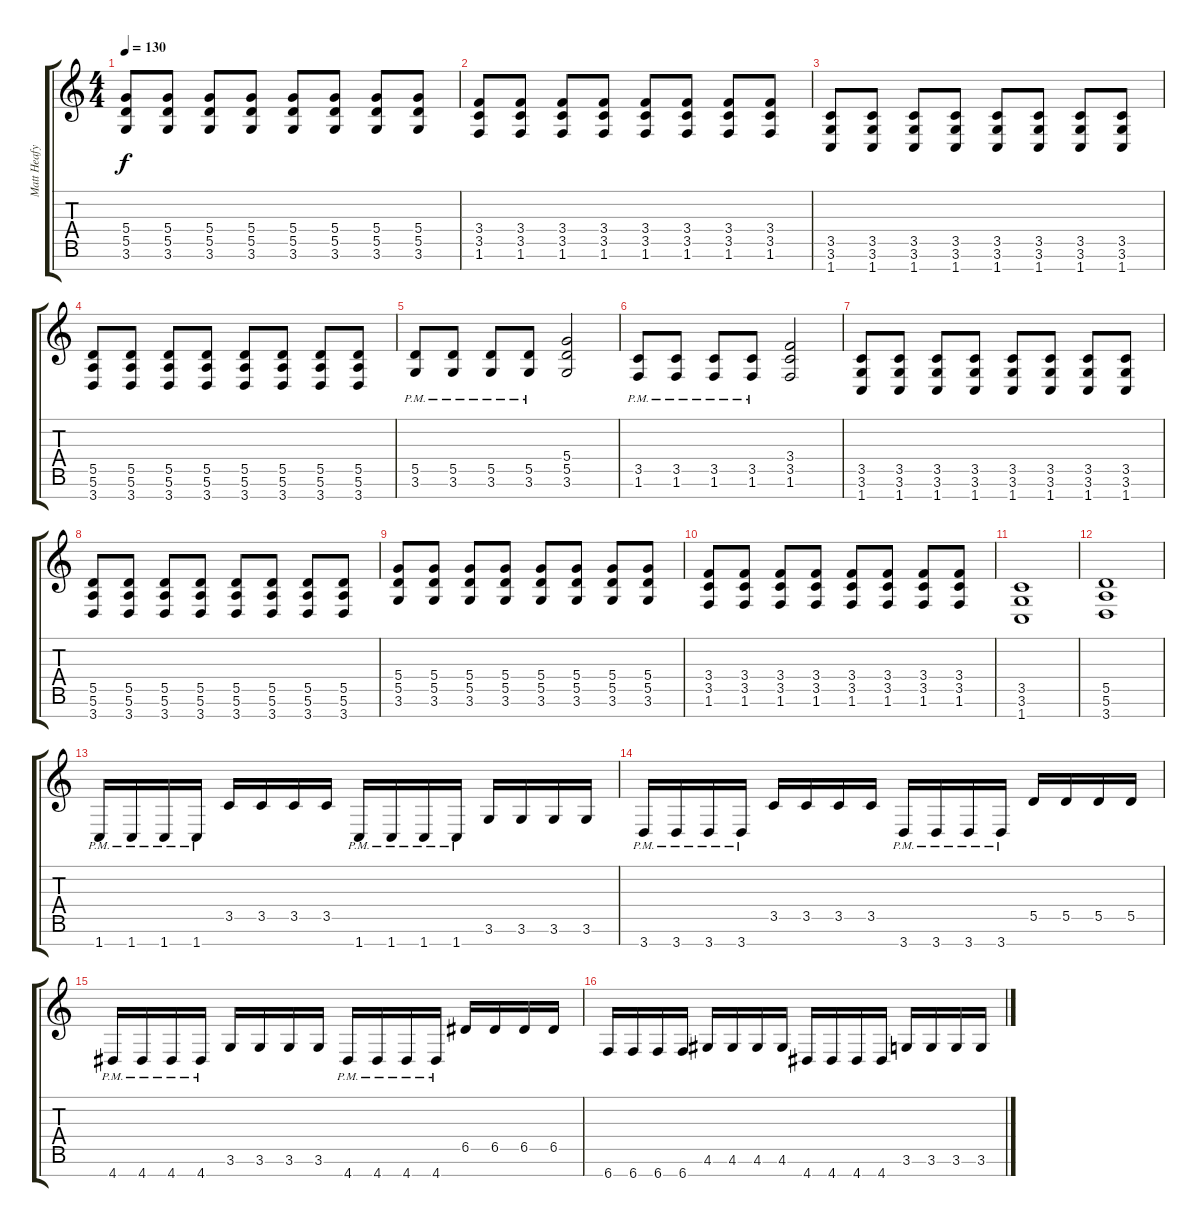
\track ("Matt Heafy Rythm" "Matt Heafy") {instrument distortionguitar}
\staff {score tabs}
\tuning (E4 B3 G3 D3 A2 E2 B1) {hide}
\ts (4 4)
\tempo 130
\clef g2
\ks c
(5.4 5.5 3.6).8{dy f} (5.4 5.5 3.6).8 (5.4 5.5 3.6).8 (5.4 5.5 3.6).8 (5.4 5.5 3.6).8 (5.4 5.5 3.6).8 (5.4 5.5 3.6).8 (5.4 5.5 3.6).8 |
(3.4 3.5 1.6).8 (3.4 3.5 1.6).8 (3.4 3.5 1.6).8 (3.4 3.5 1.6).8 (3.4 3.5 1.6).8 (3.4 3.5 1.6).8 (3.4 3.5 1.6).8 (3.4 3.5 1.6).8 |
(3.5 3.6 1.7).8 (3.5 3.6 1.7).8 (3.5 3.6 1.7).8 (3.5 3.6 1.7).8 (3.5 3.6 1.7).8 (3.5 3.6 1.7).8 (3.5 3.6 1.7).8 (3.5 3.6 1.7).8 |
(5.5 5.6 3.7).8 (5.5 5.6 3.7).8 (5.5 5.6 3.7).8 (5.5 5.6 3.7).8 (5.5 5.6 3.7).8 (5.5 5.6 3.7).8 (5.5 5.6 3.7).8 (5.5 5.6 3.7).8 |
(5.5{pm} 3.6{pm}).8 (5.5{pm} 3.6{pm}).8 (5.5{pm} 3.6{pm}).8 (5.5{pm} 3.6{pm}).8 (5.4 5.5 3.6).2 |
(3.5{pm} 1.6{pm}).8 (3.5{pm} 1.6{pm}).8 (3.5{pm} 1.6{pm}).8 (3.5{pm} 1.6{pm}).8 (3.4 3.5 1.6).2 |
(3.5 3.6 1.7).8 (3.5 3.6 1.7).8 (3.5 3.6 1.7).8 (3.5 3.6 1.7).8 (3.5 3.6 1.7).8 (3.5 3.6 1.7).8 (3.5 3.6 1.7).8 (3.5 3.6 1.7).8 |
(5.5 5.6 3.7).8 (5.5 5.6 3.7).8 (5.5 5.6 3.7).8 (5.5 5.6 3.7).8 (5.5 5.6 3.7).8 (5.5 5.6 3.7).8 (5.5 5.6 3.7).8 (5.5 5.6 3.7).8 |
(5.4 5.5 3.6).8 (5.4 5.5 3.6).8 (5.4 5.5 3.6).8 (5.4 5.5 3.6).8 (5.4 5.5 3.6).8 (5.4 5.5 3.6).8 (5.4 5.5 3.6).8 (5.4 5.5 3.6).8 |
(3.4 3.5 1.6).8 (3.4 3.5 1.6).8 (3.4 3.5 1.6).8 (3.4 3.5 1.6).8 (3.4 3.5 1.6).8 (3.4 3.5 1.6).8 (3.4 3.5 1.6).8 (3.4 3.5 1.6).8 |
(3.5 3.6 1.7).1 |
(5.5 5.6 3.7).1 |
1.7{pm}.16 1.7{pm}.16 1.7{pm}.16 1.7{pm}.16 3.5.16 3.5.16 3.5.16 3.5.16 1.7{pm}.16 1.7{pm}.16 1.7{pm}.16 1.7{pm}.16 3.6.16 3.6.16 3.6.16 3.6.16 |
3.7{pm}.16 3.7{pm}.16 3.7{pm}.16 3.7{pm}.16 3.5.16 3.5.16 3.5.16 3.5.16 3.7{pm}.16 3.7{pm}.16 3.7{pm}.16 3.7{pm}.16 5.5.16 5.5.16 5.5.16 5.5.16 |
4.7{pm}.16 4.7{pm}.16 4.7{pm}.16 4.7{pm}.16 3.6.16 3.6.16 3.6.16 3.6.16 4.7{pm}.16 4.7{pm}.16 4.7{pm}.16 4.7{pm}.16 6.5.16 6.5.16 6.5.16 6.5.16 |
6.7.16 6.7.16 6.7.16 6.7.16 4.6.16 4.6.16 4.6.16 4.6.16 4.7.16 4.7.16 4.7.16 4.7.16 3.6.16 3.6.16 3.6.16 3.6.16
